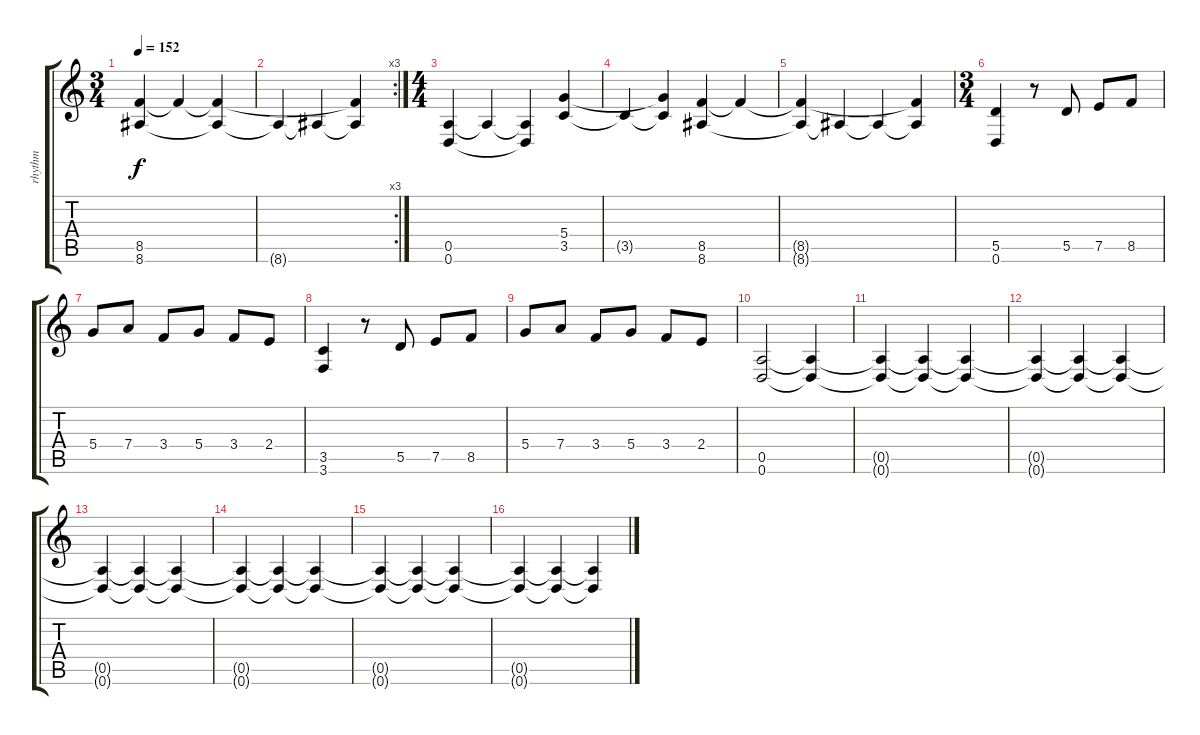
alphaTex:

\track ("rhythm" "rhythm") {instrument overdrivenguitar bank 166}
\staff {score tabs}
\tuning (E4 B3 G3 D3 A2 D2) {hide}
\ts (3 4)
\tempo 152
\clef g2
\ks c
(8.5 8.6).4{dy f} 8.5{t}.4 (8.5{t} 8.6{t}).4 |
\rc 3
8.6{t}.4 8.6{t}.4 (8.5{t} 8.6{t}).4 |
\ts (4 4)
(0.5 0.6).4 0.5{t}.4 (0.5{t} 0.6{t}).4 (5.4 3.5).4 |
3.5{t}.4 (5.4{t} 3.5{t}).4 (8.5 8.6).4 8.5{t}.4 |
(8.5{t} 8.6{t}).4 8.6{t}.4 8.6{t}.4 (8.5{t} 8.6{t}).4 |
\ts (3 4)
(5.5 0.6).4 r.8 5.5.8 7.5.8 8.5.8 |
5.4.8 7.4.8 3.4.8 5.4.8 3.4.8 2.4.8 |
(3.5 3.6).4 r.8 5.5.8 7.5.8 8.5.8 |
5.4.8 7.4.8 3.4.8 5.4.8 3.4.8 2.4.8 |
(0.5 0.6).2 (0.5{t} 0.6{t}).4 |
(0.5{t} 0.6{t}).4 (0.5{t} 0.6{t}).4 (0.5{t} 0.6{t}).4 |
(0.5{t} 0.6{t}).4 (0.5{t} 0.6{t}).4 (0.5{t} 0.6{t}).4 |
(0.5{t} 0.6{t}).4 (0.5{t} 0.6{t}).4 (0.5{t} 0.6{t}).4 |
(0.5{t} 0.6{t}).4 (0.5{t} 0.6{t}).4 (0.5{t} 0.6{t}).4 |
(0.5{t} 0.6{t}).4 (0.5{t} 0.6{t}).4 (0.5{t} 0.6{t}).4 |
(0.5{t} 0.6{t}).4 (0.5{t} 0.6{t}).4 (0.5{t} 0.6{t}).4
